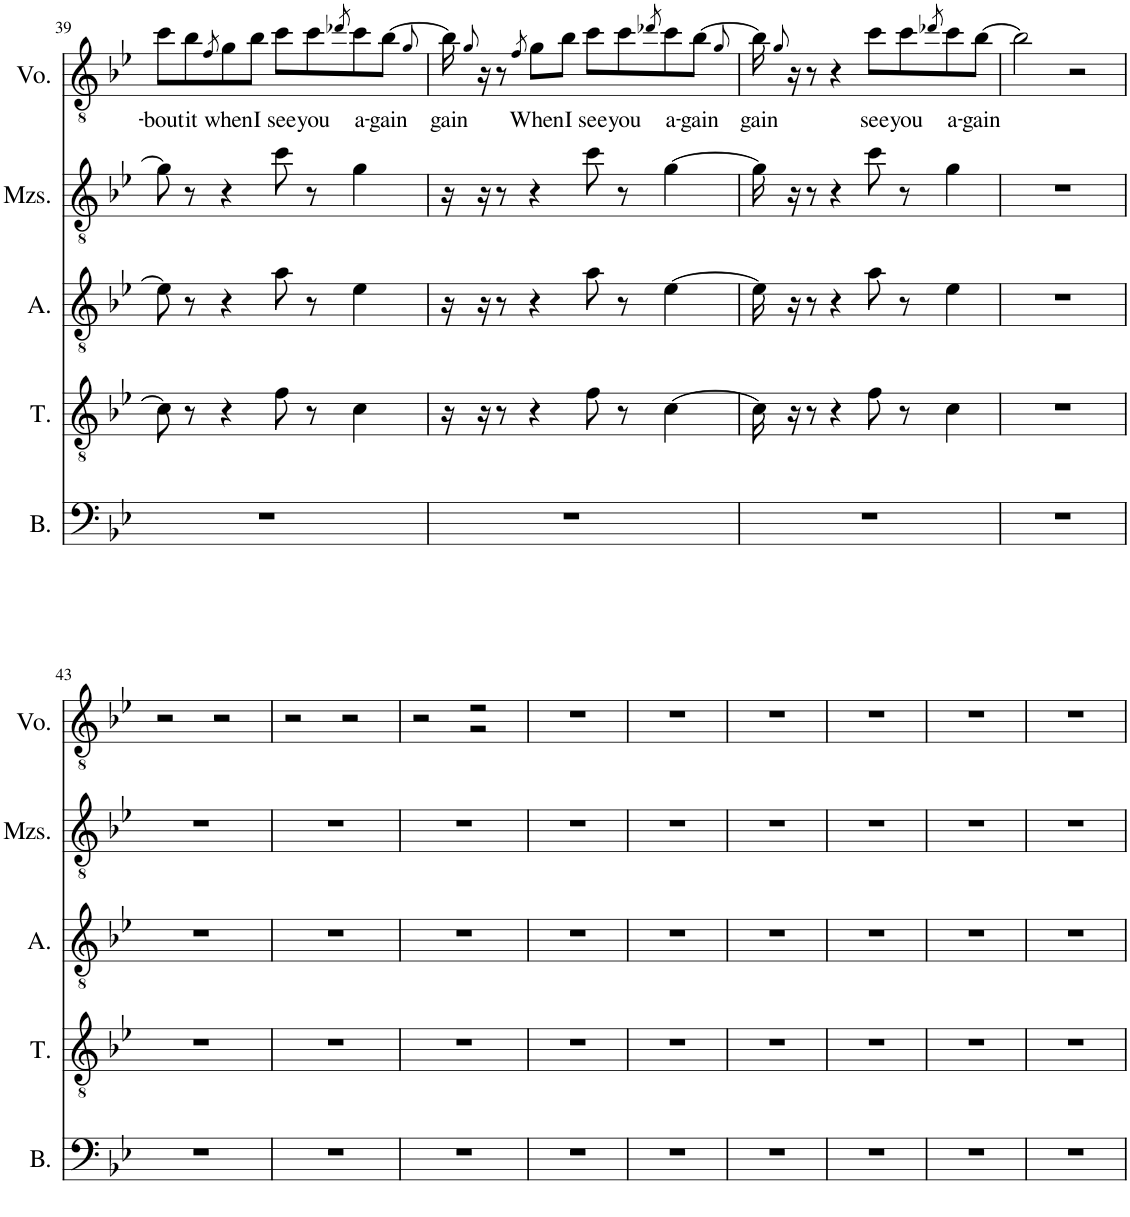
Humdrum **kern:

**kern	**kern	**kern	**kern	**kern	**text
*part5	*part4	*part3	*part2	*part1	*part1
*staff5	*staff4	*staff3	*staff2	*staff1	*staff1
*I"バス	*I"テナー	*I"アルト	*I"メゾソプラノ	*I"ボーカル	*
!!LO:PB:g=z
*clefF4	*clefGv2	*clefGv2	*clefGv2	*clefGv2	*
*k[b-e-]	*k[b-e-]	*k[b-e-]	*k[b-e-]	*k[b-e-]	*
*M4/4	*M4/4	*M4/4	*M4/4	*M4/4	*
=39	=39	=39	=39	=39	=39
!	!	!	!	!	!LO:LY:b
1r	8c\]	8e-\]	8g\]	8cc\L	-bout
!	!	!	!	!	!LO:LY:b
.	8r	8r	8r	8b-\	it
.	.	.	.	8qf/	.
!	!	!	!	!	!LO:LY:b
.	4r	4r	4r	8g\	when
!	!	!	!	!	!LO:LY:b
.	.	.	.	8b-\J	I
!	!	!	!	!	!LO:LY:b
.	8f\	8a\	8cc\	8cc\L	see
!	!	!	!	!	!LO:LY:b
.	8r	8r	8r	8cc\	you
.	.	.	.	8qdd-X/	.
!	!	!	!	!	!LO:LY:b
.	4c\	4e-\	4g\	8cc\	a-
!	!	!	!	!	!LO:LY:b
.	.	.	.	[8b-\J	-gain
.	.	.	.	8qg/	.
=40	=40	=40	=40	=40	=40
!	!	!	!	!	!LO:LY:b
1r	16r	16r	16r	16b-\]	-gain
.	.	.	.	8qg/	.
.	16r	16r	16r	16r	.
.	8r	8r	8r	8r	.
.	.	.	.	8qf/	.
!	!	!	!	!	!LO:LY:b
.	4r	4r	4r	8g\L	When
!	!	!	!	!	!LO:LY:b
.	.	.	.	8b-\J	I
!	!	!	!	!	!LO:LY:b
.	8f\	8a\	8cc\	8cc\L	see
!	!	!	!	!	!LO:LY:b
.	8r	8r	8r	8cc\	you
.	.	.	.	8qdd-X/	.
!	!	!	!	!	!LO:LY:b
.	[4c\	[4e-\	[4g\	8cc\	a-
!	!	!	!	!	!LO:LY:b
.	.	.	.	[8b-\J	-gain
.	.	.	.	8qg/	.
=41	=41	=41	=41	=41	=41
!	!	!	!	!	!LO:LY:b
1r	16c\]	16e-\]	16g\]	16b-\]	-gain
.	.	.	.	8qg/	.
.	16r	16r	16r	16r	.
.	8r	8r	8r	8r	.
.	4r	4r	4r	4r	.
!	!	!	!	!	!LO:LY:b
.	8f\	8a\	8cc\	8cc\L	see
!	!	!	!	!	!LO:LY:b
.	8r	8r	8r	8cc\	you
.	.	.	.	8qdd-X/	.
!	!	!	!	!	!LO:LY:b
.	4c\	4e-\	4g\	8cc\	a-
!	!	!	!	!	!LO:LY:b
.	.	.	.	[8b-\J	-gain
=42	=42	=42	=42	=42	=42
1r	1r	1r	1r	2b-\]	.
.	.	.	.	2r	.
!!LO:LB:g=z
=43	=43	=43	=43	=43	=43
1r	1r	1r	1r	2r	.
.	.	.	.	2r	.
=44	=44	=44	=44	=44	=44
1r	1r	1r	1r	2r	.
.	.	.	.	2r	.
=45	=45	=45	=45	=45	=45
*	*	*	*	*^	*
1r	1r	1r	1r	2r	2ryy	.
.	.	.	.	2r	2r	.
*	*	*	*	*v	*v	*
=46	=46	=46	=46	=46	=46
1r	1r	1r	1r	1r	.
=47	=47	=47	=47	=47	=47
1r	1r	1r	1r	1r	.
=48	=48	=48	=48	=48	=48
1r	1r	1r	1r	1r	.
=49	=49	=49	=49	=49	=49
1r	1r	1r	1r	1r	.
=50	=50	=50	=50	=50	=50
1r	1r	1r	1r	1r	.
=51	=51	=51	=51	=51	=51
1r	1r	1r	1r	1r	.
=	=	=	=	=	=
*-	*-	*-	*-	*-	*-
